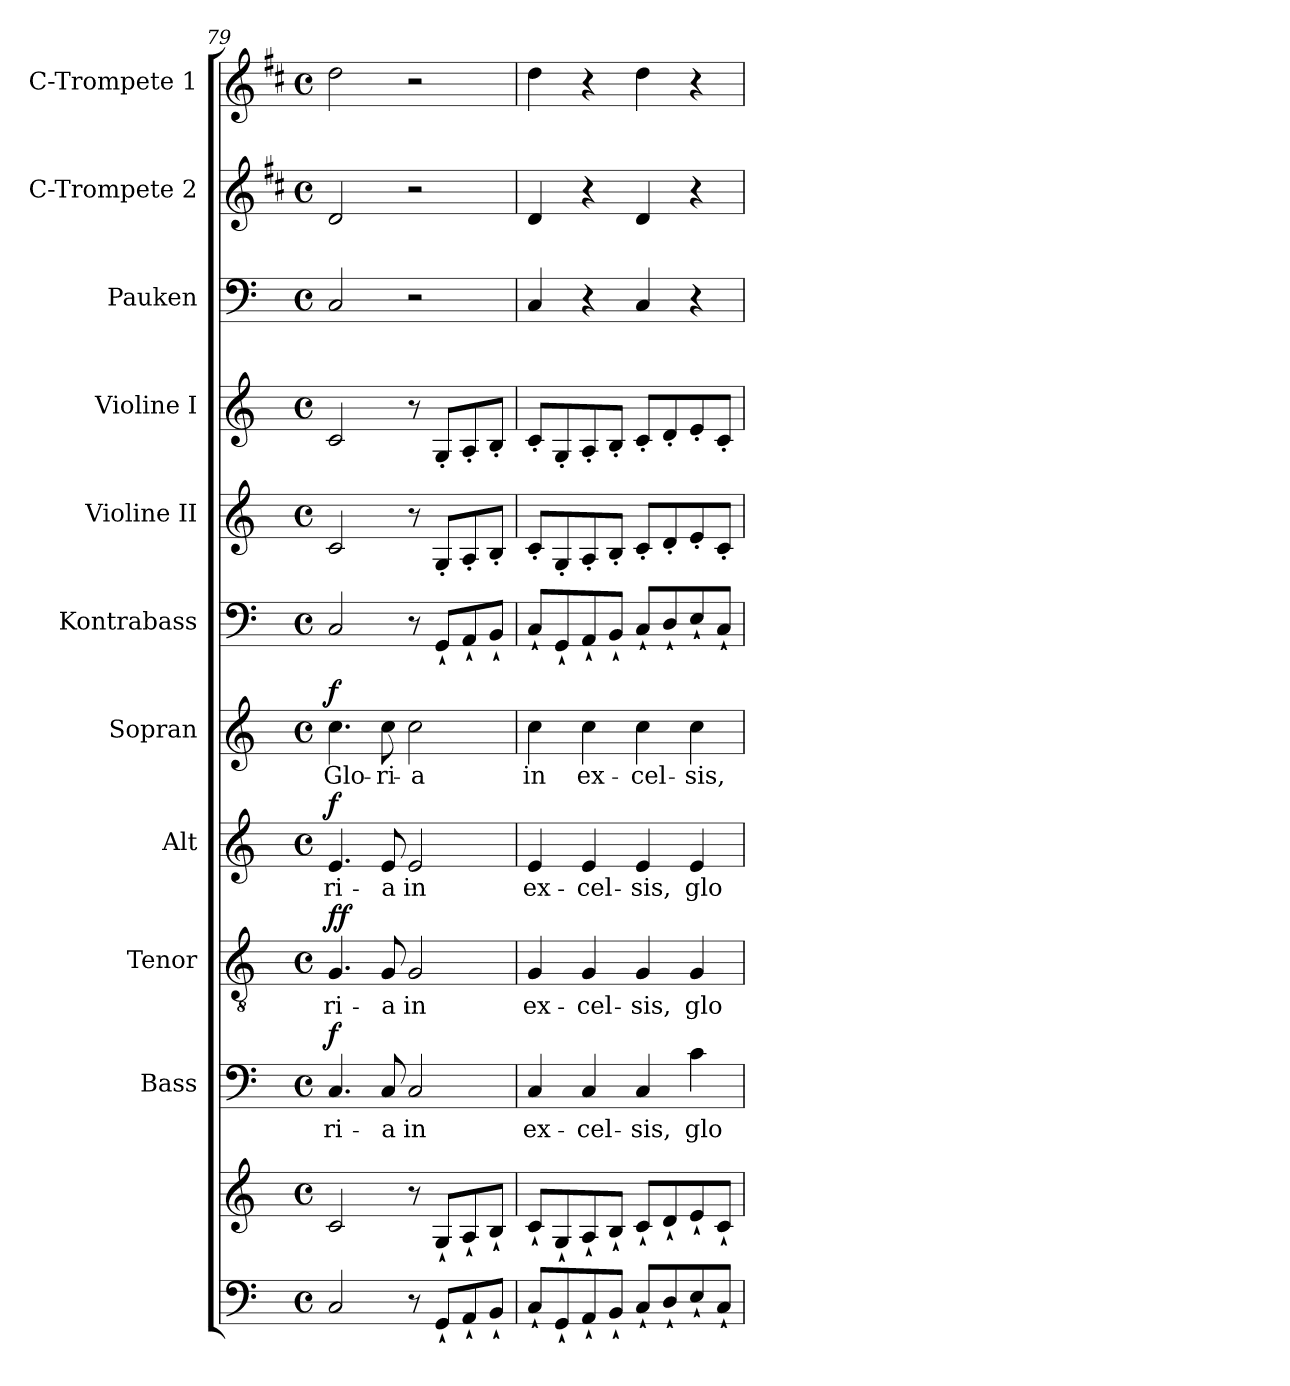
**kern	**kern	**kern	**text	**dynam	**kern	**text	**dynam	**kern	**text	**dynam	**kern	**text	**dynam	**kern	**kern	**kern	**kern	**kern	**kern
*part11	*part11	*part10	*part10	*part10	*part9	*part9	*part9	*part8	*part8	*part8	*part7	*part7	*part7	*part6	*part5	*part4	*part3	*part2	*part1
*staff12	*staff11	*staff10	*staff10	*staff10	*staff9	*staff9	*staff9	*staff8	*staff8	*staff8	*staff7	*staff7	*staff7	*staff6	*staff5	*staff4	*staff3	*staff2	*staff1
*	*	*I"Bass	*	*	*I"Tenor	*	*	*I"Alt	*	*	*I"Sopran	*	*	*I"Kontrabass	*I"Violine II	*I"Violine I	*I"Pauken	*I"C-Trompete 2	*I"C-Trompete 1
*	*	*I'B.	*	*	*I'T.	*	*	*I'A.	*	*	*I'S.	*	*	*I'Kb.	*I'Vl. II	*I'Vl. I	*I'Pk.	*I'C Trp. 2	*I'C Trp. 1
*clefF4	*clefG2	*clefF4	*	*	*clefGv2	*	*	*clefG2	*	*	*clefG2	*	*	*clefF4	*clefG2	*clefG2	*clefF4	*clefG2	*clefG2
*	*	*	*	*	*	*	*	*	*	*	*	*	*	*ITrd7c12	*	*	*	*ITrd1c2	*ITrd1c2
*k[]	*k[]	*k[]	*	*	*k[]	*	*	*k[]	*	*	*k[]	*	*	*k[]	*k[]	*k[]	*k[]	*k[]	*k[]
*C:	*C:	*C:	*	*	*C:	*	*	*C:	*	*	*C:	*	*	*C:	*C:	*C:	*C:	*C:	*C:
*M4/4	*M4/4	*M4/4	*	*	*M4/4	*	*	*M4/4	*	*	*M4/4	*	*	*M4/4	*M4/4	*M4/4	*M4/4	*M4/4	*M4/4
*met(c)	*met(c)	*met(c)	*	*	*met(c)	*	*	*met(c)	*	*	*met(c)	*	*	*met(c)	*met(c)	*met(c)	*met(c)	*met(c)	*met(c)
=79	=79	=79	=79	=79	=79	=79	=79	=79	=79	=79	=79	=79	=79	=79	=79	=79	=79	=79	=79
!	!	!	!LO:LY:b	!LO:DY:a	!	!LO:LY:b	!LO:DY:a	!	!LO:LY:b	!LO:DY:a	!	!LO:LY:b	!LO:DY:a	!	!	!	!	!	!
2C/	2c/	4.C/	-ri-	f	4.G/	-ri-	ff	4.e/	-ri-	f	4.cc\	Glo-	f	2CC/	2c/	2c/	2C/	2c/	2cc\
!	!	!	!LO:LY:b	!	!	!LO:LY:b	!	!	!LO:LY:b	!	!	!LO:LY:b	!	!	!	!	!	!	!
.	.	8C/	-a	.	8G/	-a	.	8e/	-a	.	8cc\	-ri-	.	.	.	.	.	.	.
!	!	!	!LO:LY:b	!	!	!LO:LY:b	!	!	!LO:LY:b	!	!	!LO:LY:b	!	!	!	!	!	!	!
8r	8r	2C/	in	.	2G/	in	.	2e/	in	.	2cc\	-a	.	8r	8r	8r	2r	2r	2r
8GG`</L	8G`</L	.	.	.	.	.	.	.	.	.	.	.	.	8GGG`</L	8G'</L	8G'</L	.	.	.
8AA`</	8A`</	.	.	.	.	.	.	.	.	.	.	.	.	8AAA`</	8A'</	8A'</	.	.	.
8BB`</J	8B`</J	.	.	.	.	.	.	.	.	.	.	.	.	8BBB`</J	8B'</J	8B'</J	.	.	.
=80	=80	=80	=80	=80	=80	=80	=80	=80	=80	=80	=80	=80	=80	=80	=80	=80	=80	=80	=80
!	!	!	!LO:LY:b	!	!	!LO:LY:b	!	!	!LO:LY:b	!	!	!LO:LY:b	!	!	!	!	!	!	!
8C`</L	8c`</L	4C/	ex-	.	4G/	ex-	.	4e/	ex-	.	4cc\	in	.	8CC`</L	8c'</L	8c'</L	4C/	4c/	4cc\
8GG`</	8G`</	.	.	.	.	.	.	.	.	.	.	.	.	8GGG`</	8G'</	8G'</	.	.	.
!	!	!	!LO:LY:b	!	!	!LO:LY:b	!	!	!LO:LY:b	!	!	!LO:LY:b	!	!	!	!	!	!	!
8AA`</	8A`</	4C/	-cel-	.	4G/	-cel-	.	4e/	-cel-	.	4cc\	ex-	.	8AAA`</	8A'</	8A'</	4r	4r	4r
8BB`</J	8B`</J	.	.	.	.	.	.	.	.	.	.	.	.	8BBB`</J	8B'</J	8B'</J	.	.	.
!	!	!	!LO:LY:b	!	!	!LO:LY:b	!	!	!LO:LY:b	!	!	!LO:LY:b	!	!	!	!	!	!	!
8C`</L	8c`</L	4C/	-sis,	.	4G/	-sis,	.	4e/	-sis,	.	4cc\	-cel-	.	8CC`</L	8c'</L	8c'</L	4C/	4c/	4cc\
8D`</	8d`</	.	.	.	.	.	.	.	.	.	.	.	.	8DD`</	8d'</	8d'</	.	.	.
!	!	!	!LO:LY:b	!	!	!LO:LY:b	!	!	!LO:LY:b	!	!	!LO:LY:b	!	!	!	!	!	!	!
8E`</	8e`</	4c\	glo-	.	4G/	glo-	.	4e/	glo-	.	4cc\	-sis,	.	8EE`</	8e'</	8e'</	4r	4r	4r
8C`</J	8c`</J	.	.	.	.	.	.	.	.	.	.	.	.	8CC`</J	8c'</J	8c'</J	.	.	.
=	=	=	=	=	=	=	=	=	=	=	=	=	=	=	=	=	=	=	=
*-	*-	*-	*-	*-	*-	*-	*-	*-	*-	*-	*-	*-	*-	*-	*-	*-	*-	*-	*-
